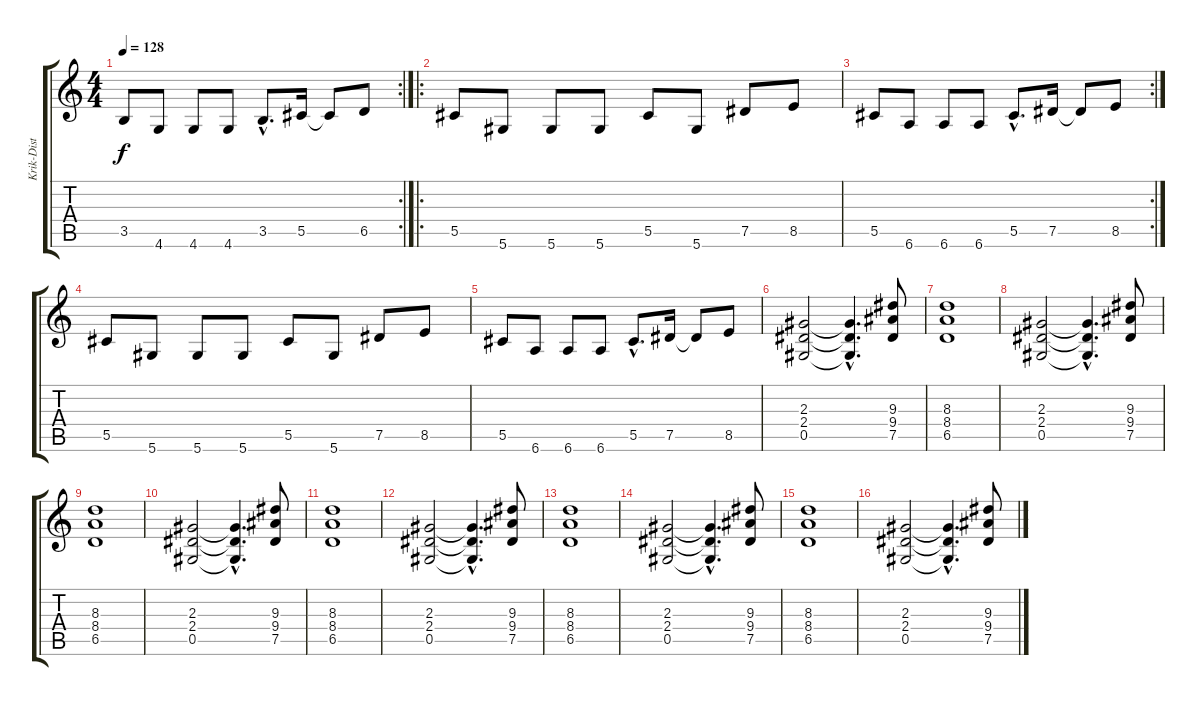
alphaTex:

\track ("Krik-Dist" "Krik-Dist") {instrument distortionguitar}
\staff {score tabs}
\tuning (Eb4 Bb3 Gb3 Db3 Ab2 Eb2) {hide}
\rc 2
\ts (4 4)
\tempo 128
\clef g2
\ks c
3.5.8{dy f} 4.6.8 4.6.8 4.6.8 3.5{hac}.8{d} 5.5.16 5.5{t}.8 6.5.8 |
\ro
5.5.8 5.6.8 5.6.8 5.6.8 5.5.8 5.6.8 7.5.8 8.5.8 |
\rc 2
5.5.8 6.6.8 6.6.8 6.6.8 5.5{hac}.8{d} 7.5.16 7.5{t}.8 8.5.8 |
5.5.8 5.6.8 5.6.8 5.6.8 5.5.8 5.6.8 7.5.8 8.5.8 |
5.5.8 6.6.8 6.6.8 6.6.8 5.5{hac}.8{d} 7.5.16 7.5{t}.8 8.5.8 |
(2.3 2.4 0.5).2 (2.3{hac t} 2.4{hac t} 0.5{hac t}).4{d} (9.3 9.4 7.5).8 |
(8.3 8.4 6.5).1 |
(2.3 2.4 0.5).2 (2.3{hac t} 2.4{hac t} 0.5{hac t}).4{d} (9.3 9.4 7.5).8 |
(8.3 8.4 6.5).1 |
(2.3 2.4 0.5).2 (2.3{hac t} 2.4{hac t} 0.5{hac t}).4{d} (9.3 9.4 7.5).8 |
(8.3 8.4 6.5).1 |
(2.3 2.4 0.5).2 (2.3{hac t} 2.4{hac t} 0.5{hac t}).4{d} (9.3 9.4 7.5).8 |
(8.3 8.4 6.5).1 |
(2.3 2.4 0.5).2 (2.3{hac t} 2.4{hac t} 0.5{hac t}).4{d} (9.3 9.4 7.5).8 |
(8.3 8.4 6.5).1 |
(2.3 2.4 0.5).2 (2.3{hac t} 2.4{hac t} 0.5{hac t}).4{d} (9.3 9.4 7.5).8
